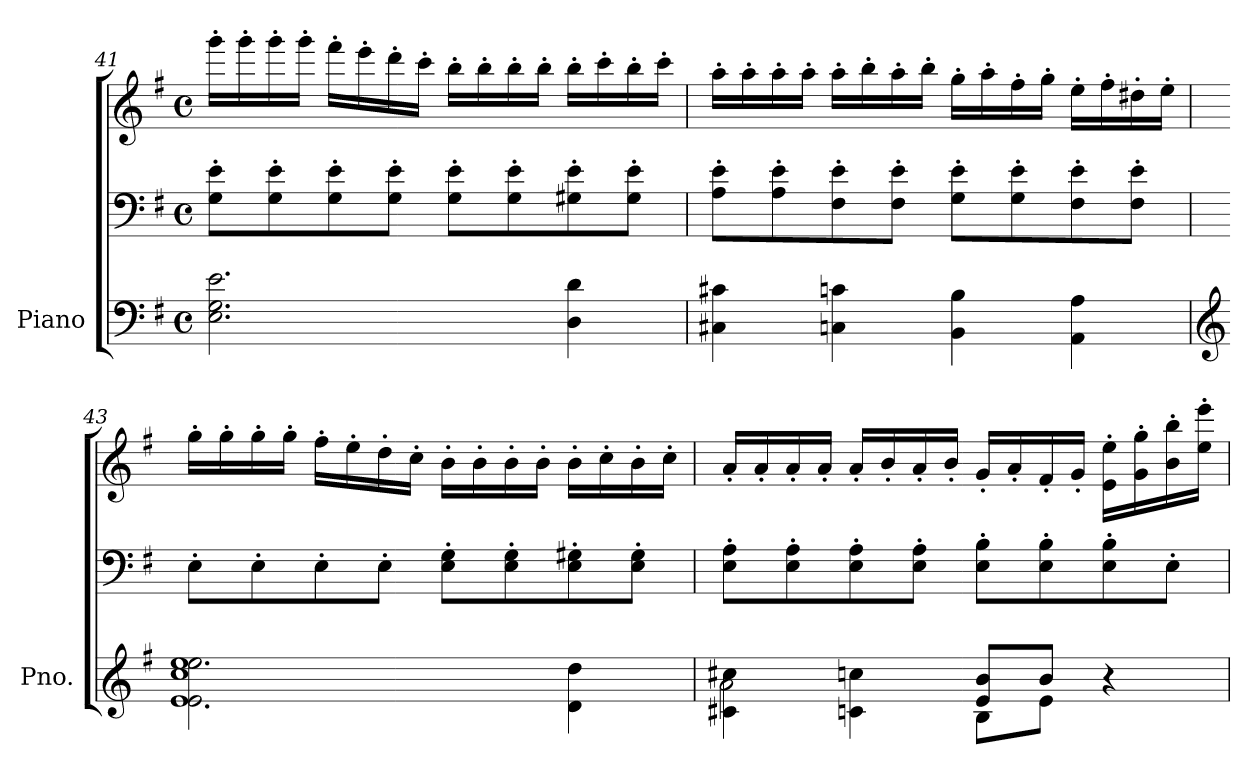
**kern	**kern	**kern	**dynam
*part1	*part1	*part1	*part1
*staff3	*staff2	*staff1	*staff1/2/3
*I"Piano	*	*	*
*I'Pno.	*	*	*
!!LO:LB:g=z
*clefF4	*clefF4	*clefG2	*
*k[f#]	*k[f#]	*k[f#]	*
*M4/4	*M4/4	*M4/4	*
*met(c)	*met(c)	*met(c)	*
=41	=41	=41	=41
!	!	!	!LO:DY:b=3
!	!	!	!LO:DY:n=1:b=2
!	!	!	!LO:DY:n=2:b
2.E\ 2.G\ 2.e\	8G\' 8e\'L	16ggg'\LL	mp mp mf
.	.	16ggg'\	.
.	8G\' 8e\'	16ggg'\	.
.	.	16ggg'\JJ	.
.	8G\' 8e\'	16fff#'\LL	.
.	.	16eee'\	.
.	8G\' 8e\'J	16ddd'\	.
.	.	16ccc'\JJ	.
.	8G\' 8e\'L	16bb'\LL	.
.	.	16bb'\	.
.	8G\' 8e\'	16bb'\	.
.	.	16bb'\JJ	.
4D\ 4d\	8G#X\' 8e\'	16bb'\LL	.
.	.	16ccc'\	.
.	8G#\' 8e\'J	16bb'\	.
.	.	16ccc'\JJ	.
=42	=42	=42	=42
4C#X\ 4c#X\	8A\' 8e\'L	16aa'\LL	.
.	.	16aa'\	.
.	8A\' 8e\'	16aa'\	.
.	.	16aa'\JJ	.
4Cn\ 4cn\	8F#\' 8e\'	16aa'\LL	.
.	.	16bb'\	.
.	8F#\' 8e\'J	16aa'\	.
.	.	16bb'\JJ	.
4BB\ 4B\	8G\' 8e\'L	16gg'\LL	.
.	.	16aa'\	.
.	8G\' 8e\'	16ff#'\	.
.	.	16gg'\JJ	.
4AA\ 4A\	8F#\' 8e\'	16ee'\LL	.
.	.	16ff#'\	.
.	8F#\' 8e\'J	16dd#X'\	.
.	.	16ee'\JJ	.
=43	=43	=43	=43
*clefG2	*	*	*
*^	*	*	*
2.e\ 2.ee\	1e 1cc 1ee	8E'\L	16gg'\LL	.
.	.	.	16gg'\	.
.	.	8E'\	16gg'\	.
.	.	.	16gg'\JJ	.
.	.	8E'\	16ff#'\LL	.
.	.	.	16ee'\	.
.	.	8E'\J	16dd'\	.
.	.	.	16cc'\JJ	.
.	.	8E\' 8G\'L	16b'\LL	.
.	.	.	16b'\	.
.	.	8E\' 8G\'	16b'\	.
.	.	.	16b'\JJ	.
4d\ 4dd\	.	8E\' 8G#X\'	16b'\LL	.
.	.	.	16cc'\	.
.	.	8E\' 8G#\'J	16b'\	.
.	.	.	16cc'\JJ	.
!!LO:PB:g=z
=44	=44	=44	=44	=44
4c#X\ 4cc#X\	2a\	8E\' 8A\'L	16a'/LL	.
.	.	.	16a'/	.
.	.	8E\' 8A\'	16a'/	.
.	.	.	16a'/JJ	.
4cn\ 4ccn\	.	8E\' 8A\'	16a'/LL	.
.	.	.	16b'/	.
.	.	8E\' 8A\'J	16a'/	.
.	.	.	16b'/JJ	.
8B\L	8e/ 8b/L	8E\' 8B\'L	16g'/LL	.
.	.	.	16a'/	.
8e\J	8b/J	8E\' 8B\'	16f#'/	.
.	.	.	16g'/JJ	.
4ryy	4r	8E\' 8B\'	16e\' 16ee\'LL	.
.	.	.	16g\' 16gg\'	.
.	.	8E'\J	16b\' 16bb\'	.
.	.	.	16ee\' 16eee\'JJ	.
*v	*v	*	*	*
=	=	=	=
*-	*-	*-	*-
